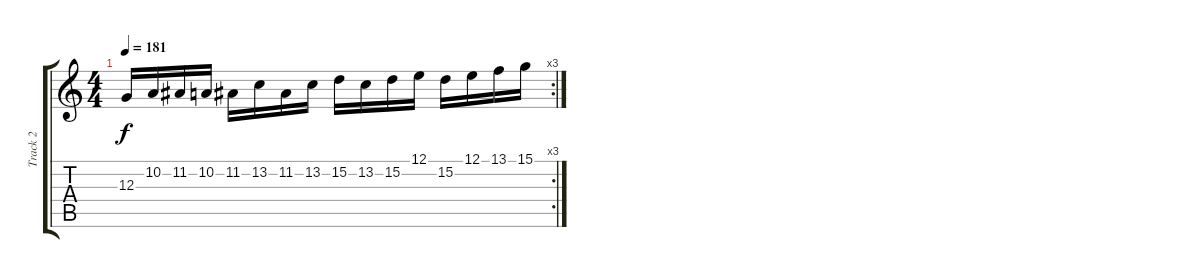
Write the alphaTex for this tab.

\track ("Track 2" "Track 2") {instrument lead5charang}
\staff {score tabs}
\tuning (E4 B3 G3 D3 A2 E2) {hide}
\rc 3
\ts (4 4)
\tempo 181
\clef g2
\ks c
12.3{t}.16{dy f} 10.2.16 11.2.16 10.2.16 11.2.16 13.2.16 11.2.16 13.2.16 15.2.16 13.2.16 15.2.16 12.1.16 15.2.16 12.1.16 13.1.16 15.1.16
